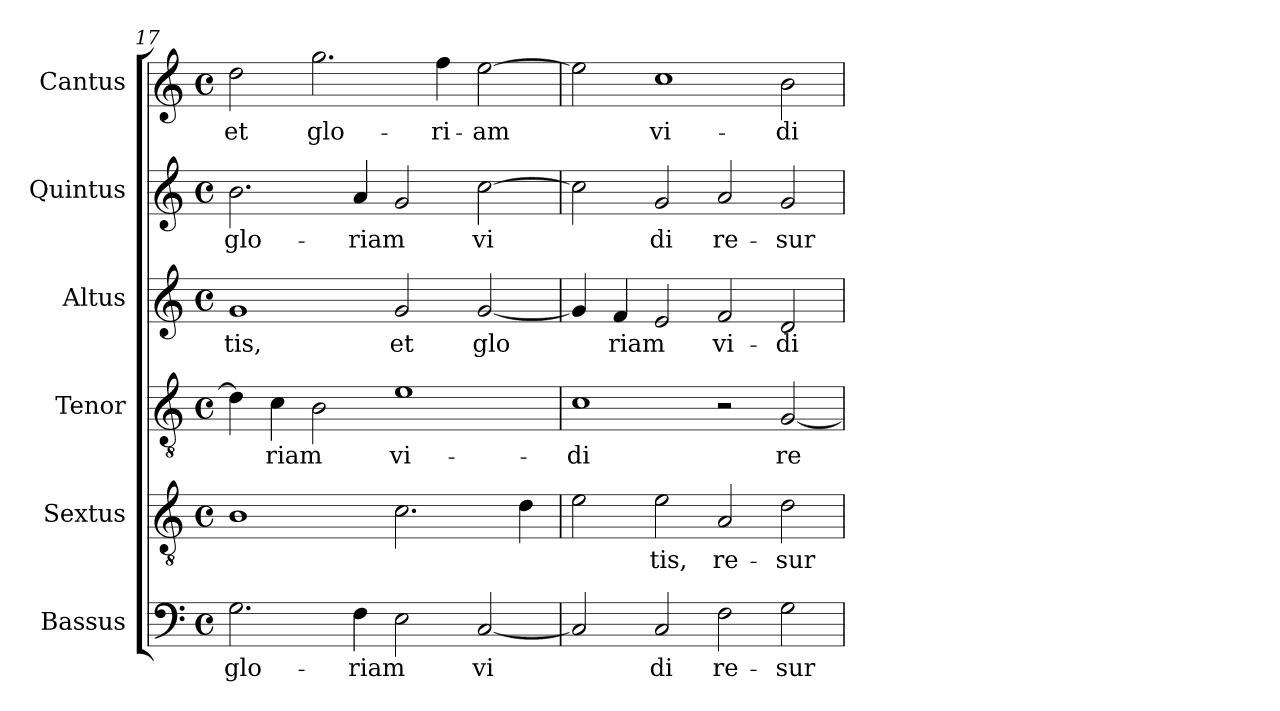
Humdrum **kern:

**kern	**text	**kern	**text	**kern	**text	**kern	**text	**kern	**text	**kern	**text
*part6	*part6	*part5	*part5	*part4	*part4	*part3	*part3	*part2	*part2	*part1	*part1
*staff6	*staff6	*staff5	*staff5	*staff4	*staff4	*staff3	*staff3	*staff2	*staff2	*staff1	*staff1
*I"Bassus	*	*I"Sextus	*	*I"Tenor	*	*I"Altus	*	*I"Quintus	*	*I"Cantus	*
*clefF4	*	*clefGv2	*	*clefGv2	*	*clefG2	*	*clefG2	*	*clefG2	*
*k[]	*	*k[]	*	*k[]	*	*k[]	*	*k[]	*	*k[]	*
*C:	*	*C:	*	*C:	*	*C:	*	*C:	*	*C:	*
*M4/4	*	*M4/4	*	*M4/4	*	*M4/4	*	*M4/4	*	*M4/4	*
*met(c)	*	*met(c)	*	*met(c)	*	*met(c)	*	*met(c)	*	*met(c)	*
=17	=17	=17	=17	=17	=17	=17	=17	=17	=17	=17	=17
!	!LO:LY:b:cj	!	!LO:LY:b:cj	!	!LO:LY:b:cj	!	!LO:LY:b:cj	!	!LO:LY:b:cj	!	!LO:LY:b:cj
2.G\	glo-	1B	--	4d\]	--	1g	-tis,	2.b\	glo-	2dd\	et
!	!	!	!	!	!LO:LY:b:cj	!	!	!	!	!	!
.	.	.	.	4c\	-riam	.	.	.	.	.	.
!	!	!	!	!	!LO:LY:b:cj	!	!	!	!	!	!LO:LY:b:cj
.	.	.	.	2B\	.	.	.	.	.	2.gg\	glo-
!	!LO:LY:b:cj	!	!	!	!	!	!	!	!LO:LY:b:cj	!	!
4F\	-riam	.	.	.	.	.	.	4a/	-riam	.	.
!	!LO:LY:b:cj	!	!LO:LY:b:cj	!	!LO:LY:b:cj	!	!LO:LY:b:cj	!	!LO:LY:b:cj	!	!
2E\	.	2.c\	--	1e	vi-	2g/	et	2g/	.	.	.
!	!	!	!	!	!	!	!	!	!	!	!LO:LY:b:cj
.	.	.	.	.	.	.	.	.	.	4ff\	-ri-
!	!LO:LY:b:cj	!	!	!	!	!	!LO:LY:b:cj	!	!LO:LY:b:cj	!	!LO:LY:b:cj
[<2C/	vi-	.	.	.	.	[<2g/	glo-	[>2cc\	vi-	[>2ee\	-am
!	!	!	!LO:LY:b:cj	!	!	!	!	!	!	!	!
.	.	4d\	--	.	.	.	.	.	.	.	.
=18	=18	=18	=18	=18	=18	=18	=18	=18	=18	=18	=18
!	!LO:LY:b:cj	!	!LO:LY:b:cj	!	!LO:LY:b:cj	!	!LO:LY:b:cj	!	!LO:LY:b:cj	!	!LO:LY:b:cj
2C/]	--	2e\	--	1c	-di	4g/]	--	2cc\]	--	2ee\]	.
!	!	!	!	!	!	!	!LO:LY:b:cj	!	!	!	!
.	.	.	.	.	.	4f/	-riam	.	.	.	.
!	!LO:LY:b:cj	!	!LO:LY:b:cj	!	!	!	!LO:LY:b:cj	!	!LO:LY:b:cj	!	!LO:LY:b:cj
2C/	-di	2e\	-tis,	.	.	2e/	.	2g/	-di	1cc	vi-
!	!LO:LY:b:cj	!	!LO:LY:b:cj	!	!	!	!LO:LY:b:cj	!	!LO:LY:b:cj	!	!
2F\	re-	2A/	re-	2r	.	2f/	vi-	2a/	re-	.	.
!	!LO:LY:b:cj	!	!LO:LY:b:cj	!	!LO:LY:b:cj	!	!LO:LY:b:cj	!	!LO:LY:b:cj	!	!LO:LY:b:cj
2G\	-sur-	2d\	-sur-	[<2G/	re-	2d/	-di	2g/	-sur-	2b\	-di
=	=	=	=	=	=	=	=	=	=	=	=
*-	*-	*-	*-	*-	*-	*-	*-	*-	*-	*-	*-
